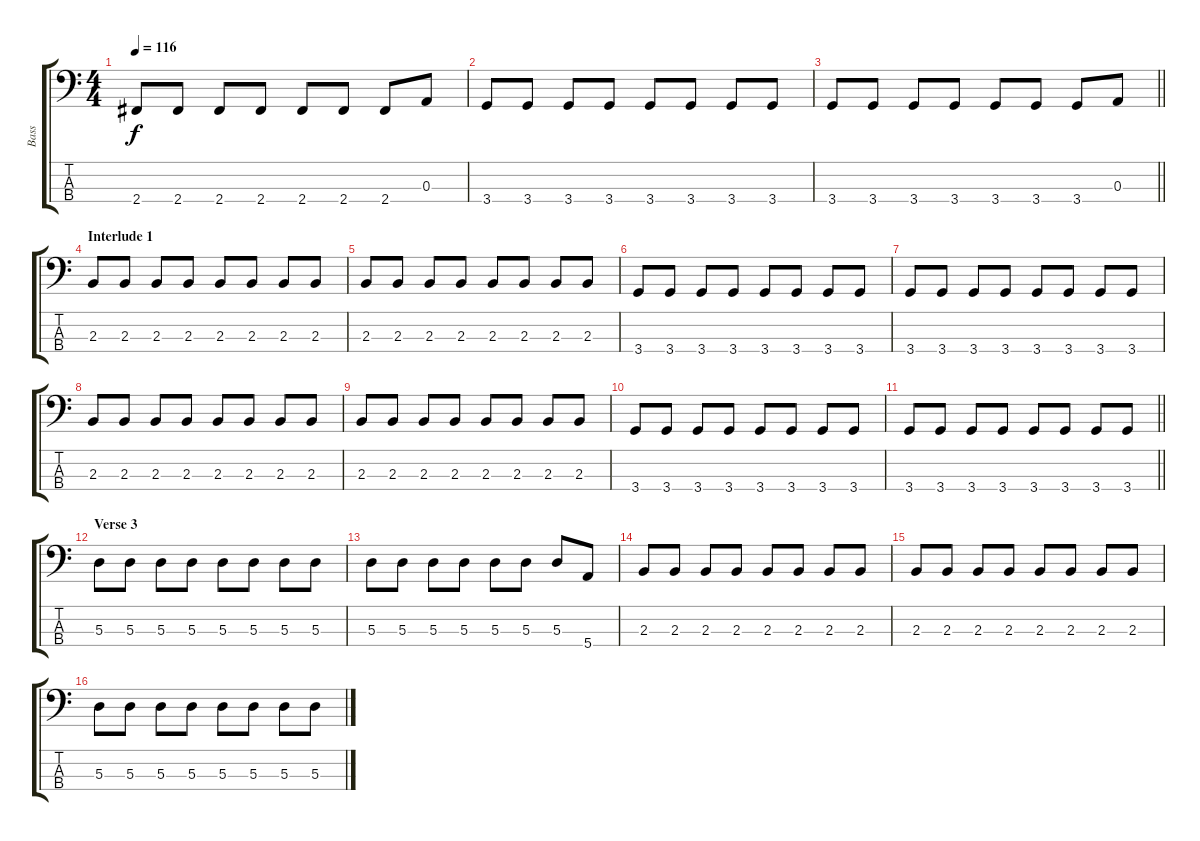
\track ("Bass" "Bass") {instrument electricbassfinger}
\staff {score tabs}
\tuning (G2 D2 A1 E1) {hide}
\ts (4 4)
\tempo 116
\clef f4
\ks c
2.4.8{dy f} 2.4.8 2.4.8 2.4.8 2.4.8 2.4.8 2.4.8 0.3.8 |
3.4.8 3.4.8 3.4.8 3.4.8 3.4.8 3.4.8 3.4.8 3.4.8 |
\barLineRight lightlight
3.4.8 3.4.8 3.4.8 3.4.8 3.4.8 3.4.8 3.4.8 0.3.8 |
\section ("" "Interlude 1")
2.3.8 2.3.8 2.3.8 2.3.8 2.3.8 2.3.8 2.3.8 2.3.8 |
2.3.8 2.3.8 2.3.8 2.3.8 2.3.8 2.3.8 2.3.8 2.3.8 |
3.4.8 3.4.8 3.4.8 3.4.8 3.4.8 3.4.8 3.4.8 3.4.8 |
3.4.8 3.4.8 3.4.8 3.4.8 3.4.8 3.4.8 3.4.8 3.4.8 |
2.3.8 2.3.8 2.3.8 2.3.8 2.3.8 2.3.8 2.3.8 2.3.8 |
2.3.8 2.3.8 2.3.8 2.3.8 2.3.8 2.3.8 2.3.8 2.3.8 |
3.4.8 3.4.8 3.4.8 3.4.8 3.4.8 3.4.8 3.4.8 3.4.8 |
\barLineRight lightlight
3.4.8 3.4.8 3.4.8 3.4.8 3.4.8 3.4.8 3.4.8 3.4.8 |
\section ("" "Verse 3")
5.3.8 5.3.8 5.3.8 5.3.8 5.3.8 5.3.8 5.3.8 5.3.8 |
5.3.8 5.3.8 5.3.8 5.3.8 5.3.8 5.3.8 5.3.8 5.4.8 |
2.3.8 2.3.8 2.3.8 2.3.8 2.3.8 2.3.8 2.3.8 2.3.8 |
2.3.8 2.3.8 2.3.8 2.3.8 2.3.8 2.3.8 2.3.8 2.3.8 |
5.3.8 5.3.8 5.3.8 5.3.8 5.3.8 5.3.8 5.3.8 5.3.8
